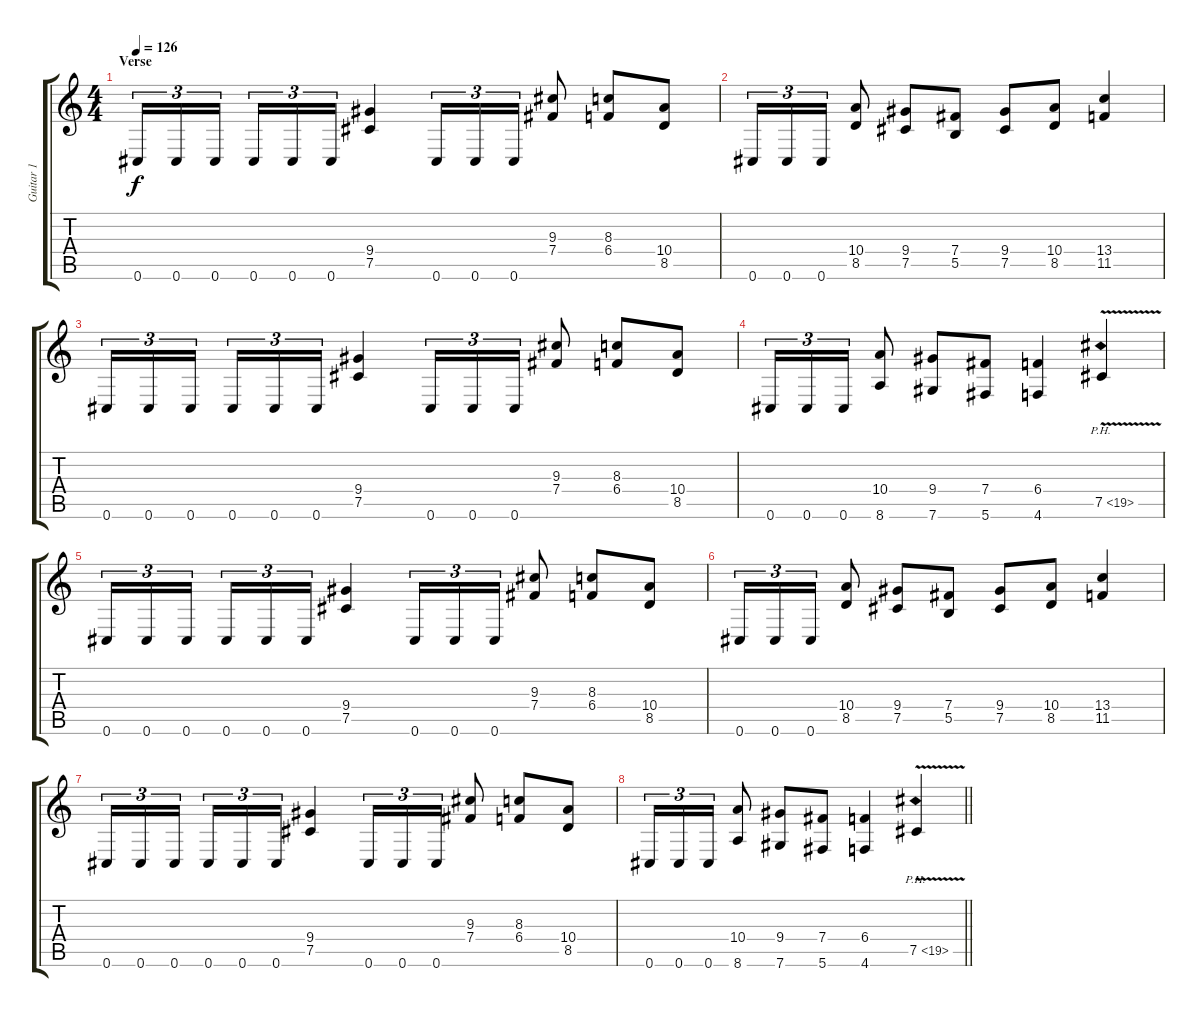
\track ("Guitar 1" "Guitar 1") {instrument distortionguitar}
\staff {score tabs}
\tuning (Db4 Ab3 E3 B2 Gb2 Db2) {hide}
\ts (4 4)
\section ("" "Verse")
\tempo 126
\clef g2
\ks c
0.6.16{tu (3 2) dy f} 0.6.16{tu (3 2)} 0.6.16{tu (3 2) beam splitsecondary} 0.6.16{tu (3 2)} 0.6.16{tu (3 2)} 0.6.16{tu (3 2)} (9.4 7.5).4 0.6.16{tu (3 2)} 0.6.16{tu (3 2)} 0.6.16{tu (3 2)} (9.3 7.4).8 (8.3 6.4).8 (10.4 8.5).8 |
0.6.16{tu (3 2)} 0.6.16{tu (3 2)} 0.6.16{tu (3 2)} (10.4 8.5).8 (9.4 7.5).8 (7.4 5.5).8 (9.4 7.5).8 (10.4 8.5).8 (13.4 11.5).4 |
0.6.16{tu (3 2)} 0.6.16{tu (3 2)} 0.6.16{tu (3 2) beam splitsecondary} 0.6.16{tu (3 2)} 0.6.16{tu (3 2)} 0.6.16{tu (3 2)} (9.4 7.5).4 0.6.16{tu (3 2)} 0.6.16{tu (3 2)} 0.6.16{tu (3 2)} (9.3 7.4).8 (8.3 6.4).8 (10.4 8.5).8 |
0.6.16{tu (3 2)} 0.6.16{tu (3 2)} 0.6.16{tu (3 2)} (10.4 8.6).8 (9.4 7.6).8 (7.4 5.6).8 (6.4 4.6).4 7.5{ph 12 v}.4 |
0.6.16{tu (3 2)} 0.6.16{tu (3 2)} 0.6.16{tu (3 2) beam splitsecondary} 0.6.16{tu (3 2)} 0.6.16{tu (3 2)} 0.6.16{tu (3 2)} (9.4 7.5).4 0.6.16{tu (3 2)} 0.6.16{tu (3 2)} 0.6.16{tu (3 2)} (9.3 7.4).8 (8.3 6.4).8 (10.4 8.5).8 |
0.6.16{tu (3 2)} 0.6.16{tu (3 2)} 0.6.16{tu (3 2)} (10.4 8.5).8 (9.4 7.5).8 (7.4 5.5).8 (9.4 7.5).8 (10.4 8.5).8 (13.4 11.5).4 |
0.6.16{tu (3 2)} 0.6.16{tu (3 2)} 0.6.16{tu (3 2) beam splitsecondary} 0.6.16{tu (3 2)} 0.6.16{tu (3 2)} 0.6.16{tu (3 2)} (9.4 7.5).4 0.6.16{tu (3 2)} 0.6.16{tu (3 2)} 0.6.16{tu (3 2)} (9.3 7.4).8 (8.3 6.4).8 (10.4 8.5).8 |
\barLineRight lightlight
0.6.16{tu (3 2)} 0.6.16{tu (3 2)} 0.6.16{tu (3 2)} (10.4 8.6).8 (9.4 7.6).8 (7.4 5.6).8 (6.4 4.6).4 7.5{ph 12 v}.4
